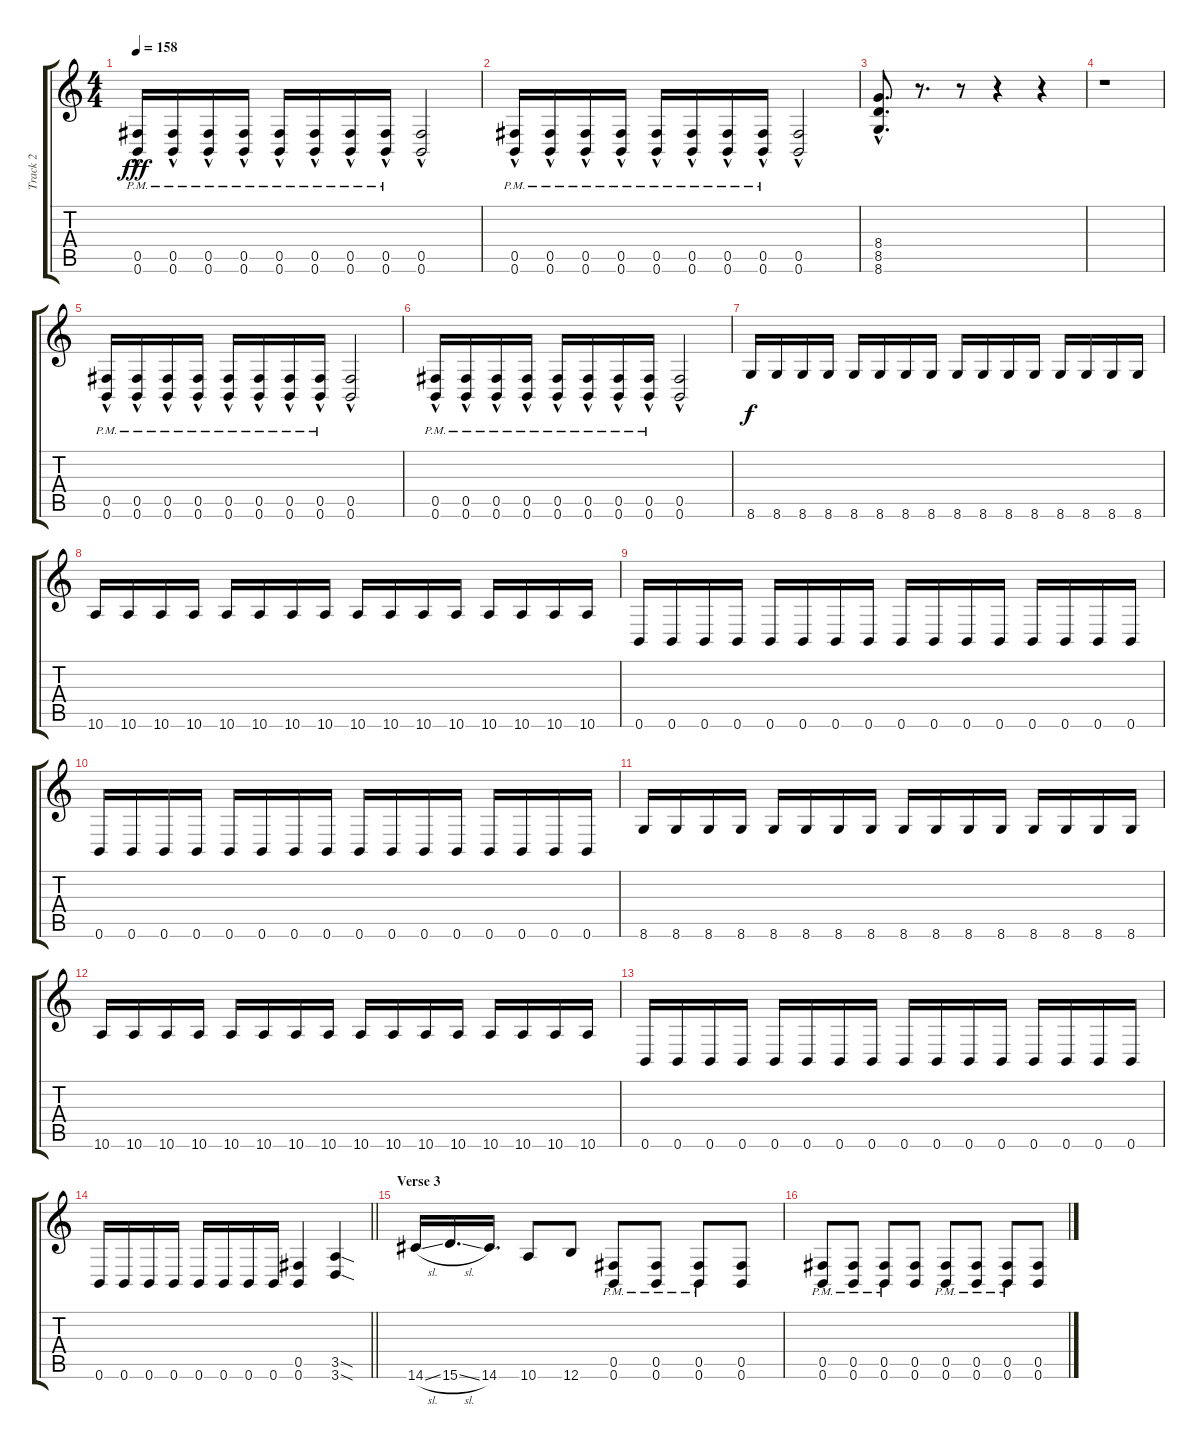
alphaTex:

\track ("Track 2" "Track 2") {instrument distortionguitar}
\staff {score tabs}
\tuning (Db4 Ab3 E3 B2 Gb2 B1) {hide}
\ts (4 4)
\tempo 158
\clef g2
\ks c
(0.5{hac pm} 0.6{hac pm}).16{dy fff} (0.5{hac pm} 0.6{hac pm}).16 (0.5{hac pm} 0.6{hac pm}).16 (0.5{hac pm} 0.6{hac pm}).16 (0.5{hac pm} 0.6{hac pm}).16 (0.5{hac pm} 0.6{hac pm}).16 (0.5{hac pm} 0.6{hac pm}).16 (0.5{hac pm} 0.6{hac}).16 (0.5{hac} 0.6{hac}).2 |
(0.5{pm} 0.6{hac pm}).16 (0.5{hac pm} 0.6{hac pm}).16 (0.5{hac pm} 0.6{hac pm}).16 (0.5{hac pm} 0.6{hac pm}).16 (0.5{hac pm} 0.6{hac pm}).16 (0.5{hac pm} 0.6{hac pm}).16 (0.5{hac pm} 0.6{hac pm}).16 (0.5{hac pm} 0.6{hac pm}).16 (0.5{hac} 0.6{hac}).2 |
(8.4{hac} 8.5{hac} 8.6{hac}).8{d} r.8{d} r.8 r.4 r.4 |
r.1 |
(0.5{hac pm} 0.6{hac pm}).16 (0.5{hac pm} 0.6{hac pm}).16 (0.5{hac pm} 0.6{hac pm}).16 (0.5{hac pm} 0.6{hac pm}).16 (0.5{hac pm} 0.6{hac pm}).16 (0.5{hac pm} 0.6{hac pm}).16 (0.5{hac pm} 0.6{hac pm}).16 (0.5{hac pm} 0.6{hac pm}).16 (0.5{hac} 0.6{hac}).2 |
(0.5{hac pm} 0.6{hac pm}).16 (0.5{hac pm} 0.6{hac pm}).16 (0.5{hac pm} 0.6{hac pm}).16 (0.5{hac pm} 0.6{hac pm}).16 (0.5{hac pm} 0.6{hac pm}).16 (0.5{hac pm} 0.6{hac pm}).16 (0.5{hac pm} 0.6{hac pm}).16 (0.5{hac pm} 0.6{hac pm}).16 (0.5{hac} 0.6{hac}).2 |
8.6.16{dy f volume 14} 8.6.16 8.6.16 8.6.16 8.6.16 8.6.16 8.6.16 8.6.16 8.6.16 8.6.16 8.6.16 8.6.16 8.6.16 8.6.16 8.6.16 8.6.16 |
10.6.16 10.6.16 10.6.16 10.6.16 10.6.16 10.6.16 10.6.16 10.6.16 10.6.16 10.6.16 10.6.16 10.6.16 10.6.16 10.6.16 10.6.16 10.6.16 |
0.6.16 0.6.16 0.6.16 0.6.16 0.6.16 0.6.16 0.6.16 0.6.16 0.6.16 0.6.16 0.6.16 0.6.16 0.6.16 0.6.16 0.6.16 0.6.16 |
0.6.16 0.6.16 0.6.16 0.6.16 0.6.16 0.6.16 0.6.16 0.6.16 0.6.16 0.6.16 0.6.16 0.6.16 0.6.16 0.6.16 0.6.16 0.6.16 |
8.6.16 8.6.16 8.6.16 8.6.16 8.6.16 8.6.16 8.6.16 8.6.16 8.6.16 8.6.16 8.6.16 8.6.16 8.6.16 8.6.16 8.6.16 8.6.16 |
10.6.16 10.6.16 10.6.16 10.6.16 10.6.16 10.6.16 10.6.16 10.6.16 10.6.16 10.6.16 10.6.16 10.6.16 10.6.16 10.6.16 10.6.16 10.6.16 |
0.6.16 0.6.16 0.6.16 0.6.16 0.6.16 0.6.16 0.6.16 0.6.16 0.6.16 0.6.16 0.6.16 0.6.16 0.6.16 0.6.16 0.6.16 0.6.16 |
\barLineRight lightlight
0.6.16 0.6.16 0.6.16 0.6.16 0.6.16 0.6.16 0.6.16 0.6.16 (0.5 0.6).4 (3.5{sod} 3.6{sod}).4 |
\section ("" "Verse 3")
14.6{sl}.16 15.6{sl}.16{d} 14.6.16{d} 10.6.8 12.6.8 (0.5{pm} 0.6{pm}).8 (0.5{pm} 0.6{pm}).8 (0.5{pm} 0.6{pm}).8 (0.5 0.6).8 |
(0.5{pm} 0.6{pm}).8 (0.5{pm} 0.6{pm}).8 (0.5{pm} 0.6{pm}).8 (0.5 0.6).8 (0.5{pm} 0.6{pm}).8 (0.5{pm} 0.6{pm}).8 (0.5{pm} 0.6{pm}).8 (0.5 0.6).8
